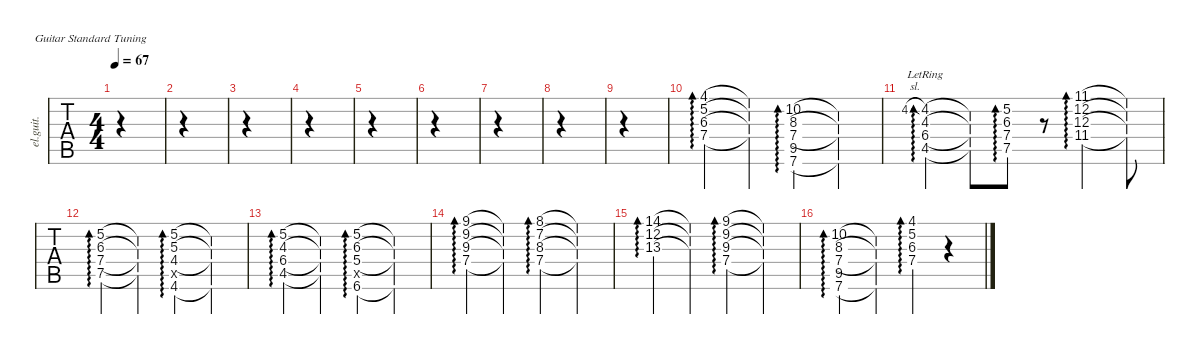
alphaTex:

\defaultSystemsLayout 4
\hideDynamics
\bracketExtendMode nobrackets
\otherSystemsTrackNameOrientation horizontal
\track ("清音节奏" "el.guit.") {instrument electricguitarclean}
\staff {tabs}
\tuning (E4 B3 G3 D3 A2 E2)
\ts (4 4)
\tempo 67
\clef g2
\ks c
|
|
|
|
|
|
|
|
|
(4.1 5.2 6.3 7.4).4{ad 0} (7.4{t} 5.2{t} 6.3{t} 4.1{t}).4 (10.2 8.3 7.4 7.6 9.5).4{ad 0} (8.3{t} 7.4{t} 10.2{t} 7.6{t}).4 |
4.2{sl}.8{gr} (4.2{lr} 4.3{lr} 6.4{lr} 4.5{lr}).4{ad 0} (4.2{t} 4.3{t} 6.4{t} 4.5{t}).8 (5.2{ac st} 6.3{ac st} 7.4{ac st} 7.5{ac st}).8{ad 119} r.8 (11.1 12.2 12.3 11.4).4{ad 0} (11.4{t} 12.3{t} 12.2{t} 11.1{t}).8 |
(5.2 6.3 7.4 7.5).4{ad 0} (5.2{t} 6.3{t} 7.4{t} 7.5{t}).4 (5.2 5.3 4.4 0.5{x} 4.6).4{ad 0} (4.6{t} 4.4{t} 5.3{t} 5.2{t}).4 |
(5.2 4.3 6.4 4.5).4{ad 0} (6.4{t} 4.3{t} 5.2{t} 4.5{t}).4 (5.2 6.3 5.4 0.5{x} 6.6).4{ad 0} (6.6{t} 5.4{t} 6.3{t} 5.2{t}).4 |
(9.1 9.2 9.3 7.4).4{ad 0} (7.4{t} 9.3{t} 9.2{t} 9.1{t}).4 (8.1 7.2 8.3 7.4).4{ad 0} (7.4{t} 8.3{t} 7.2{t} 8.1{t}).4 |
(13.3 12.2 14.1).4{ad 0} (14.1{t} 12.2{t} 13.3{t}).4 (9.1 9.2 9.3 7.4).4{ad 0} (7.4{t} 9.3{t} 9.2{t} 9.1{t}).4 |
(10.2 8.3 7.4 7.6 9.5).4{ad 0} (8.3{t} 7.4{t} 10.2{t} 7.6{t}).4 (4.1 5.2 6.3 7.4).4{ad 0} r.4
